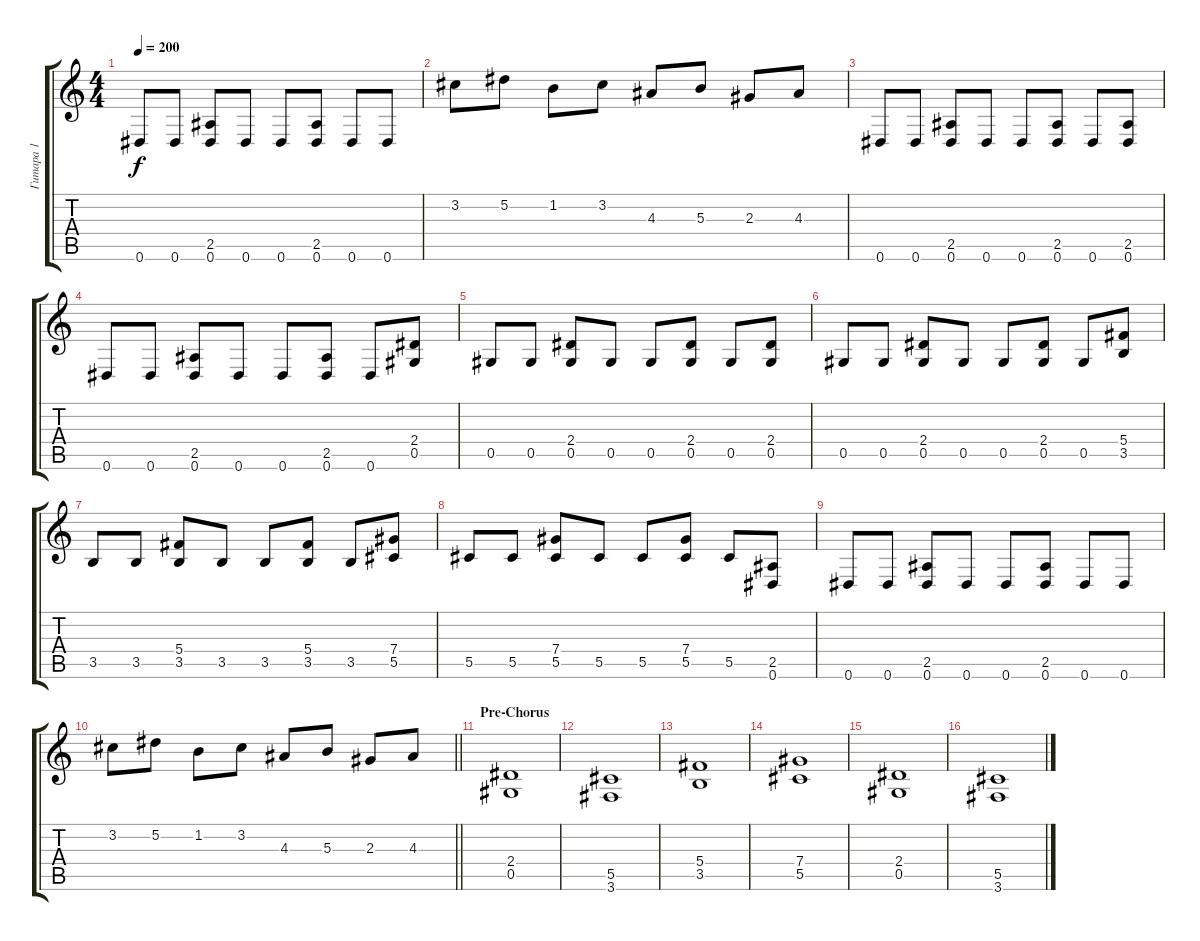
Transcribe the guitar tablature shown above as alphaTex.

\track ("Гитара 1" "Гитара 1") {instrument overdrivenguitar}
\staff {score tabs}
\tuning (Eb4 Bb3 Gb3 Db3 Ab2 Eb2) {hide}
\ts (4 4)
\tempo 200
\clef g2
\ks c
0.6.8{dy f} 0.6.8 (2.5 0.6).8 0.6.8 0.6.8 (2.5 0.6).8 0.6.8 0.6.8 |
3.2.8 5.2.8 1.2.8 3.2.8 4.3.8 5.3.8 2.3.8 4.3.8 |
0.6.8 0.6.8 (2.5 0.6).8 0.6.8 0.6.8 (2.5 0.6).8 0.6.8 (2.5 0.6).8 |
0.6.8 0.6.8 (2.5 0.6).8 0.6.8 0.6.8 (2.5 0.6).8 0.6.8 (2.4 0.5).8 |
0.5.8 0.5.8 (2.4 0.5).8 0.5.8 0.5.8 (2.4 0.5).8 0.5.8 (2.4 0.5).8 |
0.5.8 0.5.8 (2.4 0.5).8 0.5.8 0.5.8 (2.4 0.5).8 0.5.8 (5.4 3.5).8 |
3.5.8 3.5.8 (5.4 3.5).8 3.5.8 3.5.8 (5.4 3.5).8 3.5.8 (7.4 5.5).8 |
5.5.8 5.5.8 (7.4 5.5).8 5.5.8 5.5.8 (7.4 5.5).8 5.5.8 (2.5 0.6).8 |
0.6.8 0.6.8 (2.5 0.6).8 0.6.8 0.6.8 (2.5 0.6).8 0.6.8 0.6.8 |
\barLineRight lightlight
3.2.8 5.2.8 1.2.8 3.2.8 4.3.8 5.3.8 2.3.8 4.3.8 |
\section ("" "Pre-Chorus")
(2.4 0.5).1 |
(5.5 3.6).1 |
(5.4 3.5).1 |
(7.4 5.5).1 |
(2.4 0.5).1 |
(5.5 3.6).1
